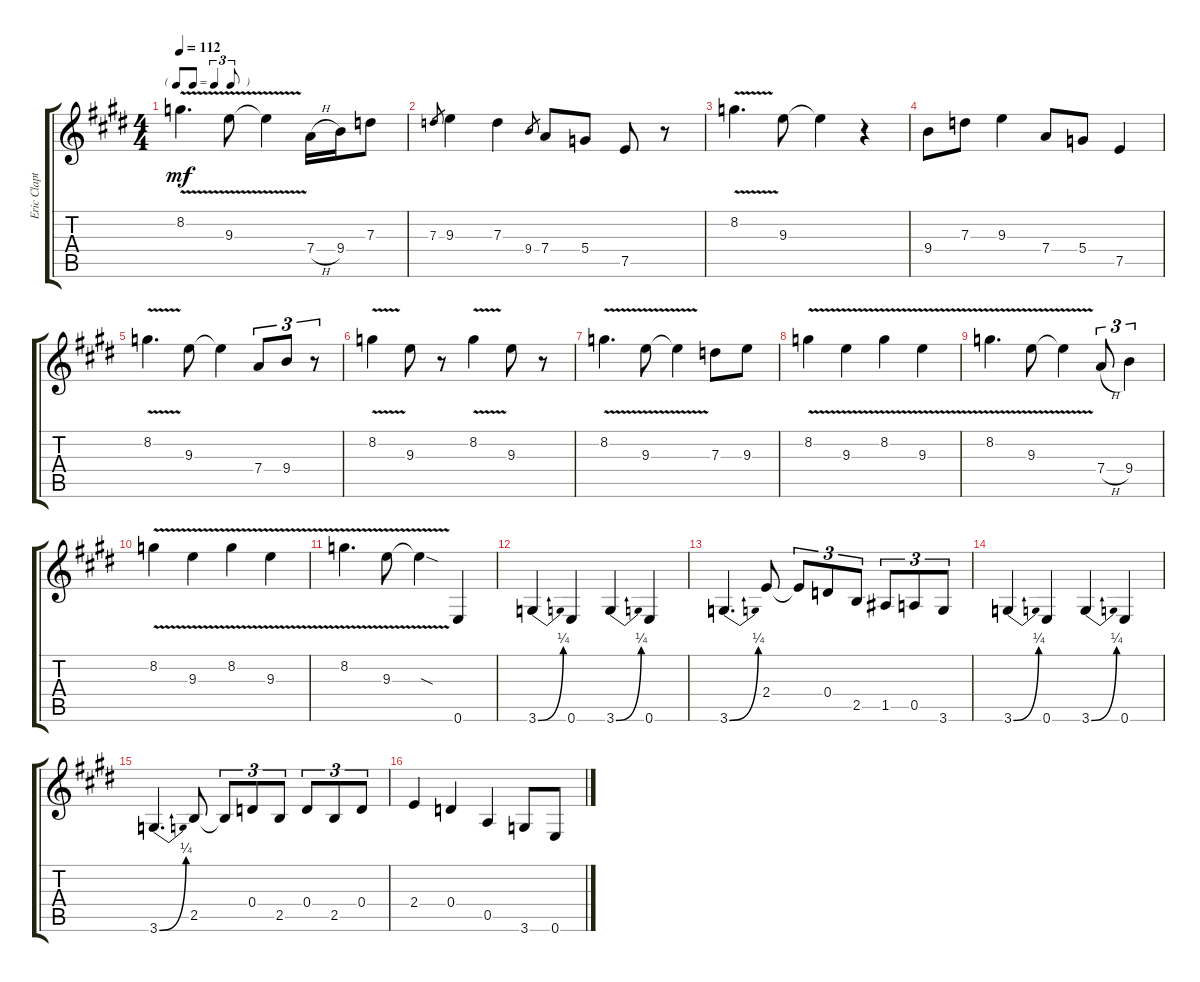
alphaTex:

\track ("Eric Clapton - Electric Guitar" "Eric Clapt") {instrument overdrivenguitar}
\staff {score tabs}
\tuning (E4 B3 G3 D3 A2 E2) {hide}
\ts (4 4)
\tf triplet8th
\tempo 112
\clef g2
\ks e
8.2{v}.4{d dy mf} 9.3{v}.8 9.3{v t}.4 7.4{h}.16 9.4.16 7.3.8 |
7.3.8{gr} 9.3.4 7.3.4 9.4.8{gr} 7.4.8 5.4.8 7.5.8 r.8 |
8.2{v}.4{d} 9.3.8 9.3{t}.4 r.4 |
9.4.8 7.3.8 9.3.4 7.4.8 5.4.8 7.5.4 |
8.2{v}.4{d} 9.3.8 9.3{t}.4 7.4.8{tu (3 2)} 9.4.8{tu (3 2)} r.8{tu (3 2)} |
8.2{v}.4 9.3.8 r.8 8.2{v}.4 9.3.8 r.8 |
8.2{v}.4{d} 9.3{v}.8 9.3{v t}.4 7.3.8 9.3.8 |
8.2{v}.4 9.3{v}.4 8.2{v}.4 9.3{v}.4 |
8.2{v}.4{d} 9.3{v}.8 9.3{v t}.4 7.4{h}.8{tu (3 2)} 9.4.4{tu (3 2)} |
8.2{v}.4 9.3{v}.4 8.2{v}.4 9.3{v}.4 |
8.2{v}.4{d} 9.3{v}.8 9.3{v sod t}.4 0.6.4 |
3.6{be (bend 0 0 60 1)}.4 0.6.4 3.6{be (bend 0 0 60 1)}.4 0.6.4 |
3.6{be (bend 0 0 60 1)}.4{d} 2.4.8 2.4{t}.8{tu (3 2)} 0.4.8{tu (3 2)} 2.5.8{tu (3 2)} 1.5.8{tu (3 2)} 0.5.8{tu (3 2)} 3.6.8{tu (3 2)} |
3.6{be (bend 0 0 60 1)}.4 0.6.4 3.6{be (bend 0 0 60 1)}.4 0.6.4 |
3.6{be (bend 0 0 60 1)}.4{d} 2.5.8 2.5{t}.8{tu (3 2)} 0.4.8{tu (3 2)} 2.5.8{tu (3 2)} 0.4.8{tu (3 2)} 2.5.8{tu (3 2)} 0.4.8{tu (3 2)} |
2.4.4 0.4.4 0.5.4 3.6.8 0.6.8
